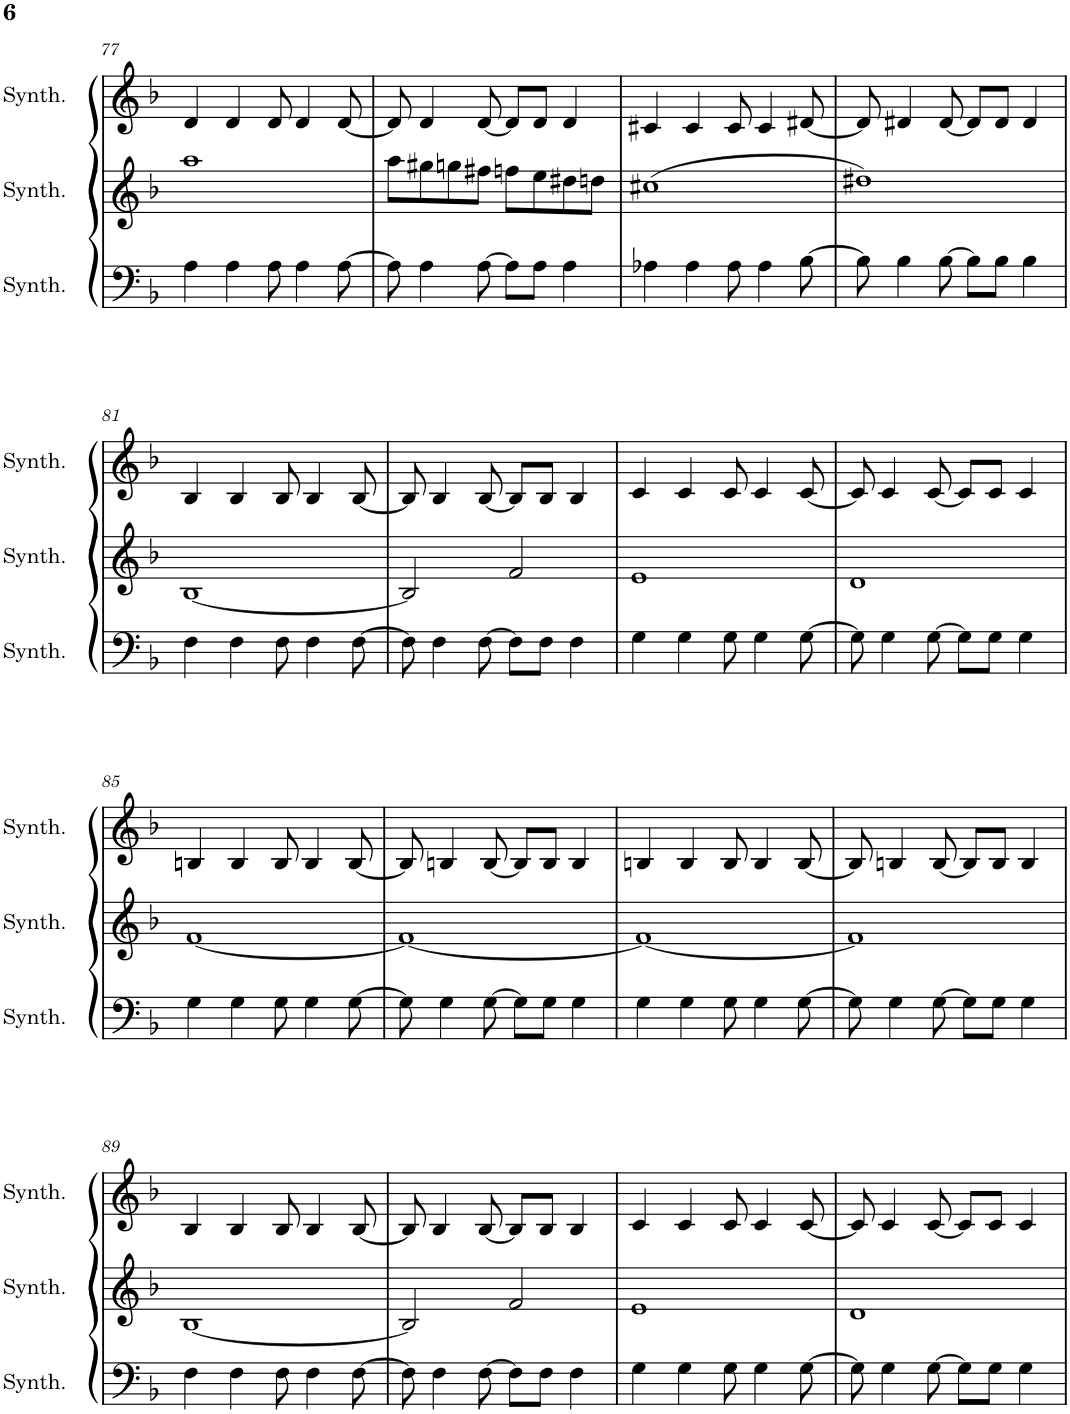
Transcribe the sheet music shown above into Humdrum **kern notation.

**kern	**kern	**kern
*part3	*part2	*part1
*staff3	*staff2	*staff1
*I"Square Synthesizer	*I"Square Synthesizer	*I"Square Synthesizer
*I'Synth.	*I'Synth.	*I'Synth.
!!LO:PB:g=z
*clefF4	*clefG2	*clefG2
*k[b-]	*k[b-]	*k[b-]
*M4/4	*M4/4	*M4/4
=77	=77	=77
4A\	1aa	4d/
4A\	.	4d/
8A\	.	8d/
4A\	.	4d/
[8A\	.	[8d/
=78	=78	=78
8A\]	8aa\L	8d/]
4A\	8gg#X\	4d/
.	8ggn\	.
[8A\	8ff#X\J	[8d/
8A\L]	8ffn\L	8d/L]
8A\J	8ee\	8d/J
4A\	8dd#X\	4d/
.	8ddn\J	.
=79	=79	=79
4A-X\	(1cc#X	4c#X/
4A-\	.	4c#/
8A-\	.	8c#/
4A-\	.	4c#/
[8B-\	.	[8d#X/
=80	=80	=80
8B-\]	1dd#X)	8d#/]
4B-\	.	4d#X/
[8B-\	.	[8d#/
8B-\L]	.	8d#/L]
8B-\J	.	8d#/J
4B-\	.	4d#/
!!LO:LB:g=z
=81	=81	=81
4F\	[1B-	4B-/
4F\	.	4B-/
8F\	.	8B-/
4F\	.	4B-/
[8F\	.	[8B-/
=82	=82	=82
8F\]	2B-/]	8B-/]
4F\	.	4B-/
[8F\	.	[8B-/
8F\L]	2f/	8B-/L]
8F\J	.	8B-/J
4F\	.	4B-/
=83	=83	=83
4G\	1e	4c/
4G\	.	4c/
8G\	.	8c/
4G\	.	4c/
[8G\	.	[8c/
=84	=84	=84
8G\]	1d	8c/]
4G\	.	4c/
[8G\	.	[8c/
8G\L]	.	8c/L]
8G\J	.	8c/J
4G\	.	4c/
!!LO:LB:g=z
=85	=85	=85
4G\	[1f	4Bn/
4G\	.	4B/
8G\	.	8B/
4G\	.	4B/
[8G\	.	[8B/
=86	=86	=86
8G\]	1f_	8B/]
4G\	.	4Bn/
[8G\	.	[8B/
8G\L]	.	8B/L]
8G\J	.	8B/J
4G\	.	4B/
=87	=87	=87
4G\	1f_	4Bn/
4G\	.	4B/
8G\	.	8B/
4G\	.	4B/
[8G\	.	[8B/
=88	=88	=88
8G\]	1f]	8B/]
4G\	.	4Bn/
[8G\	.	[8B/
8G\L]	.	8B/L]
8G\J	.	8B/J
4G\	.	4B/
!!LO:LB:g=z
=89	=89	=89
4F\	[1B-	4B-/
4F\	.	4B-/
8F\	.	8B-/
4F\	.	4B-/
[8F\	.	[8B-/
=90	=90	=90
8F\]	2B-/]	8B-/]
4F\	.	4B-/
[8F\	.	[8B-/
8F\L]	2f/	8B-/L]
8F\J	.	8B-/J
4F\	.	4B-/
=91	=91	=91
4G\	1e	4c/
4G\	.	4c/
8G\	.	8c/
4G\	.	4c/
[8G\	.	[8c/
=92	=92	=92
8G\]	1d	8c/]
4G\	.	4c/
[8G\	.	[8c/
8G\L]	.	8c/L]
8G\J	.	8c/J
4G\	.	4c/
=	=	=
*-	*-	*-
